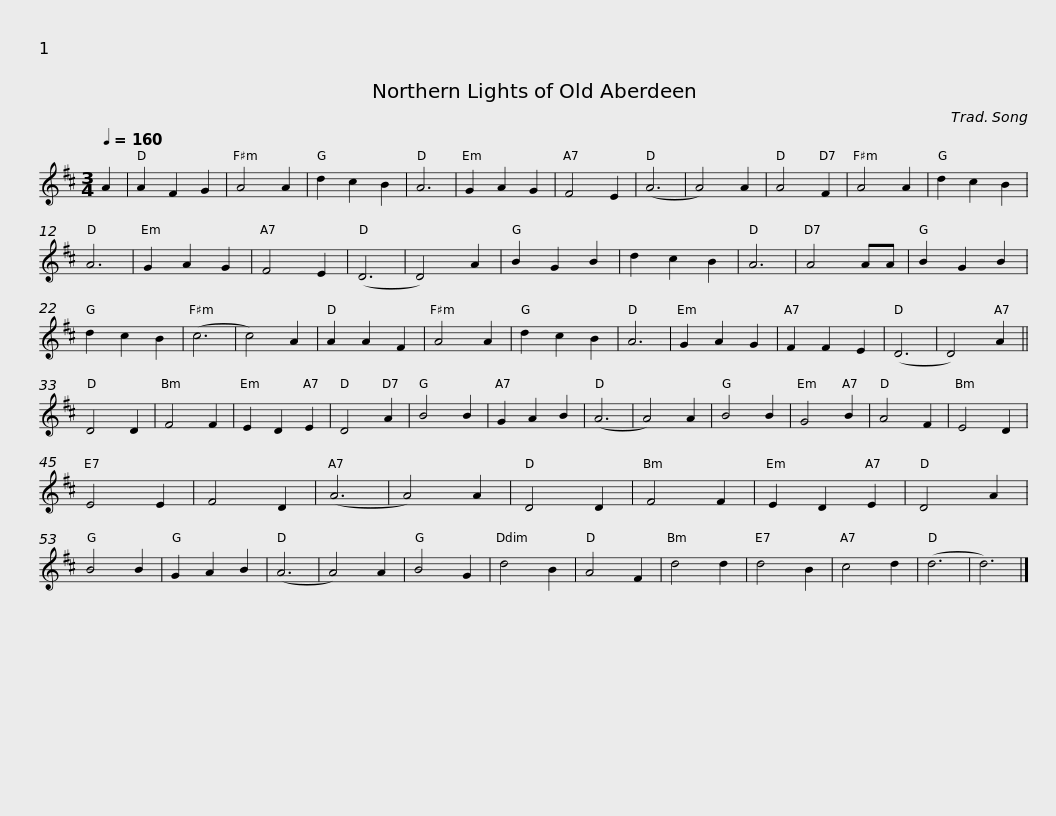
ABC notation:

X:1
L:1/8
Q:1/4=160
M:3/4
I:linebreak $
K:D
V:1 treble
V:1
 A2 | A2 F2 G2 | A4 A2 | d2 c2 B2 | A6 | %5
 G2 A2 G2 | F4 E2 | (A6 | A4) A2 | A4 F2 | %10
 A4 A2 | d2 c2 B2 | A6 | G2 A2 G2 | F4 E2 |$ %15
 (D6 | D4) A2 | B2 G2 B2 | d2 c2 B2 | A6 | %20
 A4 AA | B2 G2 B2 | d2 c2 B2 | (c6 | c4) A2 | %25
 A2 A2 F2 | A4 A2 | d2 c2 B2 | A6 |$ G2 A2 G2 | %30
 F2 F2 E2 | (D6 | D4) A2 || D4 D2 | F4 F2 | %35
 E2 D2 E2 | D4 A2 | B4 B2 | G2 A2 B2 | (A6 | %40
 A4) A2 | B4 B2 | G4 B2 |$ A4 F2 | E4 D2 | %45
 E4 E2 | F4 D2 | (A6 | A4) A2 | D4 D2 | %50
 F4 F2 | E2 D2 E2 | D4 A2 | B4 B2 | G2 A2 B2 | %55
 (A6 | A4) A2 | B4 G2 | d4 B2 |$ A4 F2 | %60
 d4 d2 | d4 B2 | c4 d2 | (d6 | d6) |] %65
